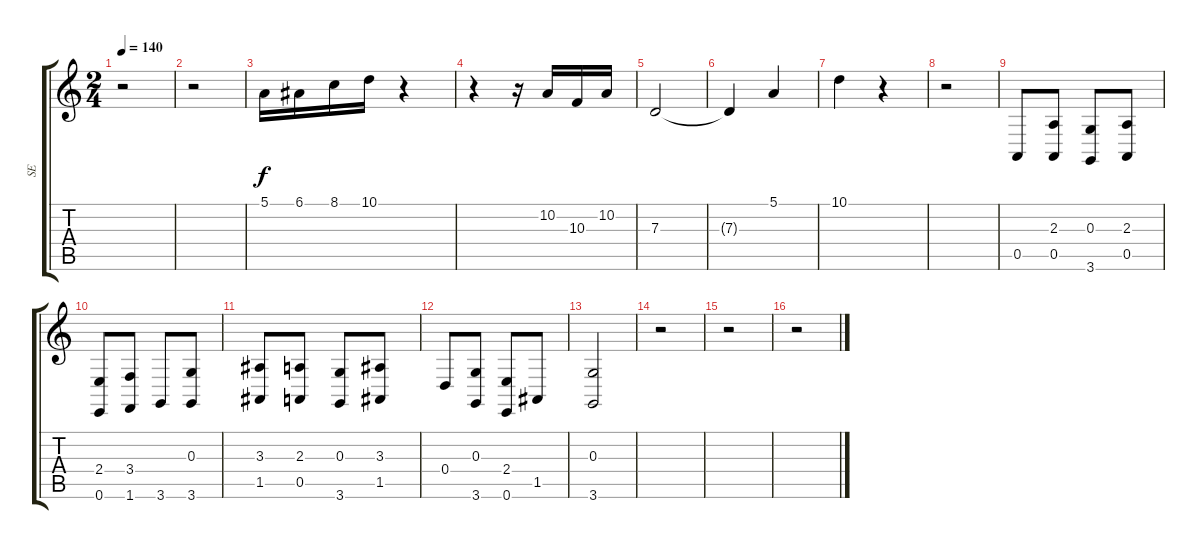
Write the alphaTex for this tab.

\track ("SE" "SE") {instrument stringensemble1}
\staff {score tabs}
\tuning (E4 B3 G3 D3 A2 E2) {hide}
\ts (2 4)
\tempo 140
\clef g2
\ks c
r.2{dy f} |
r.2 |
5.1.16 6.1.16 8.1.16 10.1.16 r.4 |
r.4 r.16 10.2.16 10.3.16 10.2.16 |
7.3.2 |
7.3{t}.4 5.1.4 |
10.1.4 r.4 |
r.2 |
0.5.8 (2.3 0.5).8 (0.3 3.6).8 (2.3 0.5).8 |
(2.4 0.6).8 (3.4 1.6).8 3.6.8 (0.3 3.6).8 |
(3.3 1.5).8 (2.3 0.5).8 (0.3 3.6).8 (3.3 1.5).8 |
0.4.8 (0.3 3.6).8 (2.4 0.6).8 1.5.8 |
(0.3 3.6).2 |
r.2 |
r.2 |
r.2
